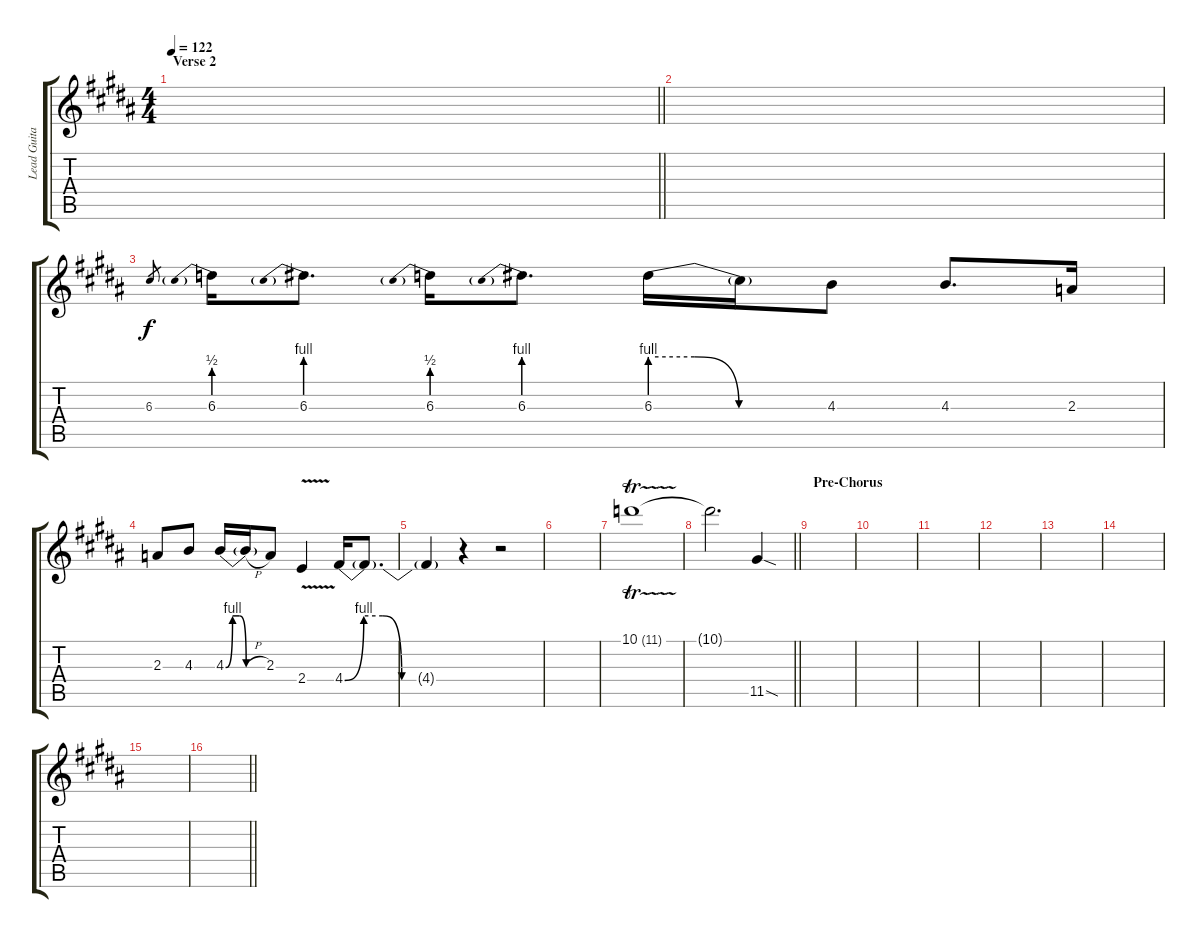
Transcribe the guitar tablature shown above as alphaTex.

\track ("Lead Guitar" "Lead Guita") {instrument distortionguitar}
\staff {score tabs}
\tuning (E4 B3 G3 D3 A2 E2) {hide}
\ts (4 4)
\section ("" "Verse 2")
\tempo 122
\clef g2
\barLineRight lightlight
\ks b
|
\section ("" "")
|
6.3.8{gr} 6.3{be (prebend 0 2 60 2)}.16 6.3{be (prebend 0 4 60 4)}.8{d} 6.3{be (prebend 0 2 60 2)}.16 6.3{be (prebend 0 4 60 4)}.8{d} 6.3{be (custom 0 4 15 4 30 0 60 0)}.16 6.3{t}.16 4.3.8 4.3.8{d} 2.3.16 |
2.3.8 4.3.8 4.3{be (custom 0 0 10 4 20 4 30 0 60 0)}.16 4.3{h t}.16 2.3.8 2.4{v}.4 4.4{be (custom 0 0 10 4 20 4 30 0 60 0)}.16 4.4{t}.8{d} |
4.4{t}.4 r.4 r.2 |
|
10.1{tr (11 32)}.1 |
\barLineRight lightlight
10.1{t}.2{d} 11.5{sod}.4 |
\section ("" "Pre-Chorus")
|
|
|
|
|
|
|
\barLineRight lightlight
